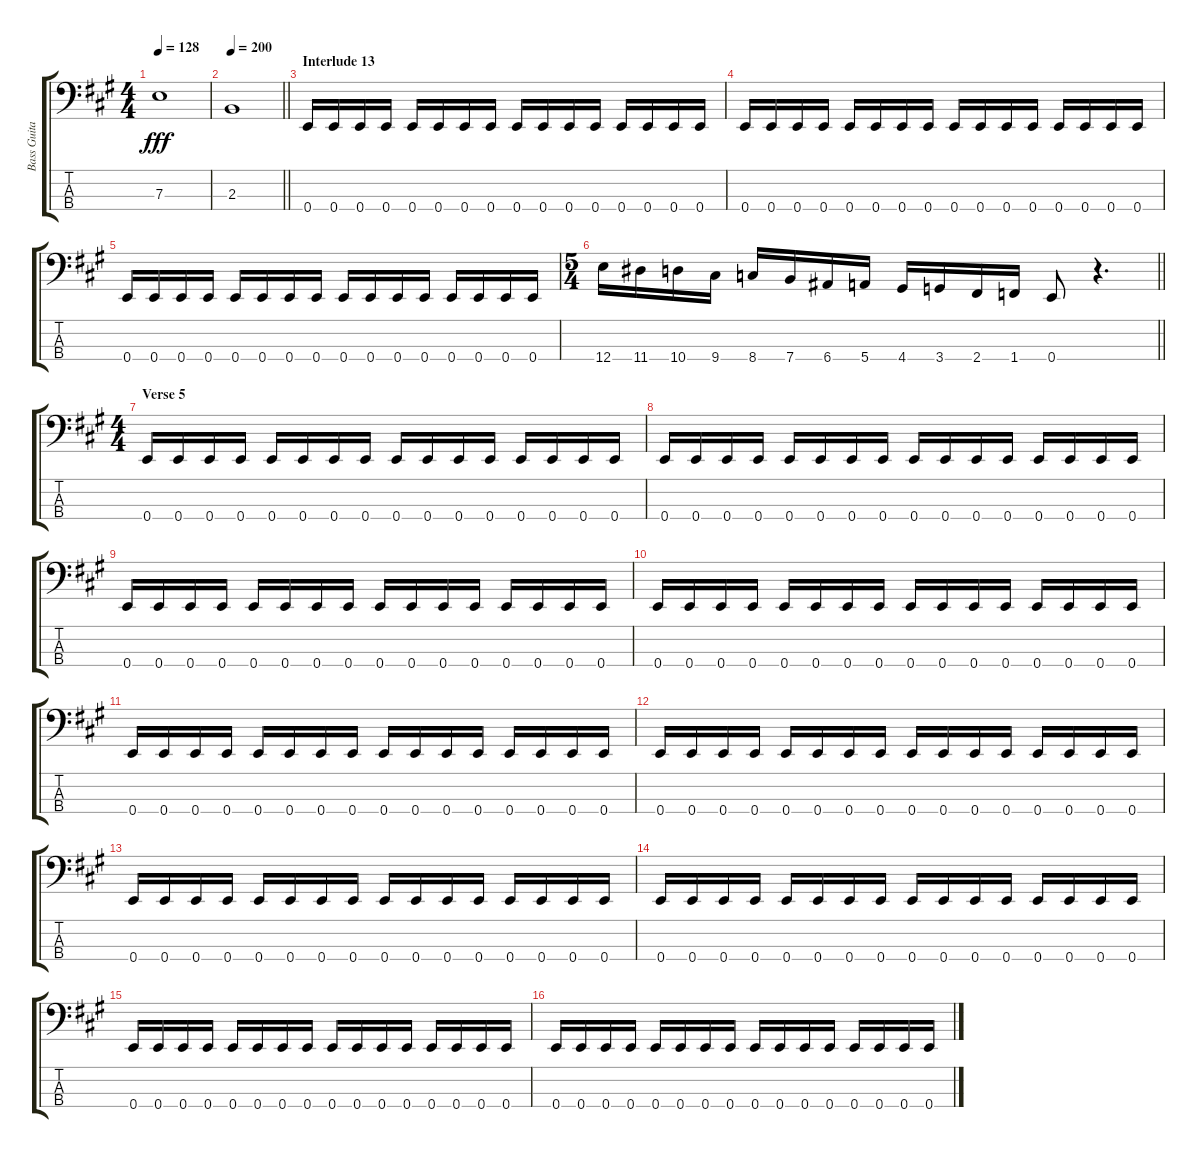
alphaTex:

\track ("Bass Guitar " "Bass Guita") {instrument electricbasspick}
\staff {score tabs}
\tuning (G2 D2 A1 E1) {hide}
\ts (4 4)
\tempo 128
\clef f4
\ks a
7.3.1{dy fff} |
\tempo 200
\barLineRight lightlight
2.3.1 |
\section ("" "Interlude 13")
0.4.16 0.4.16 0.4.16 0.4.16 0.4.16 0.4.16 0.4.16 0.4.16 0.4.16 0.4.16 0.4.16 0.4.16 0.4.16 0.4.16 0.4.16 0.4.16 |
0.4.16 0.4.16 0.4.16 0.4.16 0.4.16 0.4.16 0.4.16 0.4.16 0.4.16 0.4.16 0.4.16 0.4.16 0.4.16 0.4.16 0.4.16 0.4.16 |
0.4.16 0.4.16 0.4.16 0.4.16 0.4.16 0.4.16 0.4.16 0.4.16 0.4.16 0.4.16 0.4.16 0.4.16 0.4.16 0.4.16 0.4.16 0.4.16 |
\ts (5 4)
\barLineRight lightlight
12.4.16 11.4.16 10.4.16 9.4.16 8.4.16 7.4.16 6.4.16 5.4.16 4.4.16 3.4.16 2.4.16 1.4.16 0.4.8 r.4{d} |
\ts (4 4)
\section ("" "Verse 5")
0.4.16 0.4.16 0.4.16 0.4.16 0.4.16 0.4.16 0.4.16 0.4.16 0.4.16 0.4.16 0.4.16 0.4.16 0.4.16 0.4.16 0.4.16 0.4.16 |
0.4.16 0.4.16 0.4.16 0.4.16 0.4.16 0.4.16 0.4.16 0.4.16 0.4.16 0.4.16 0.4.16 0.4.16 0.4.16 0.4.16 0.4.16 0.4.16 |
0.4.16 0.4.16 0.4.16 0.4.16 0.4.16 0.4.16 0.4.16 0.4.16 0.4.16 0.4.16 0.4.16 0.4.16 0.4.16 0.4.16 0.4.16 0.4.16 |
0.4.16 0.4.16 0.4.16 0.4.16 0.4.16 0.4.16 0.4.16 0.4.16 0.4.16 0.4.16 0.4.16 0.4.16 0.4.16 0.4.16 0.4.16 0.4.16 |
0.4.16 0.4.16 0.4.16 0.4.16 0.4.16 0.4.16 0.4.16 0.4.16 0.4.16 0.4.16 0.4.16 0.4.16 0.4.16 0.4.16 0.4.16 0.4.16 |
0.4.16 0.4.16 0.4.16 0.4.16 0.4.16 0.4.16 0.4.16 0.4.16 0.4.16 0.4.16 0.4.16 0.4.16 0.4.16 0.4.16 0.4.16 0.4.16 |
0.4.16 0.4.16 0.4.16 0.4.16 0.4.16 0.4.16 0.4.16 0.4.16 0.4.16 0.4.16 0.4.16 0.4.16 0.4.16 0.4.16 0.4.16 0.4.16 |
0.4.16 0.4.16 0.4.16 0.4.16 0.4.16 0.4.16 0.4.16 0.4.16 0.4.16 0.4.16 0.4.16 0.4.16 0.4.16 0.4.16 0.4.16 0.4.16 |
0.4.16 0.4.16 0.4.16 0.4.16 0.4.16 0.4.16 0.4.16 0.4.16 0.4.16 0.4.16 0.4.16 0.4.16 0.4.16 0.4.16 0.4.16 0.4.16 |
0.4.16 0.4.16 0.4.16 0.4.16 0.4.16 0.4.16 0.4.16 0.4.16 0.4.16 0.4.16 0.4.16 0.4.16 0.4.16 0.4.16 0.4.16 0.4.16
